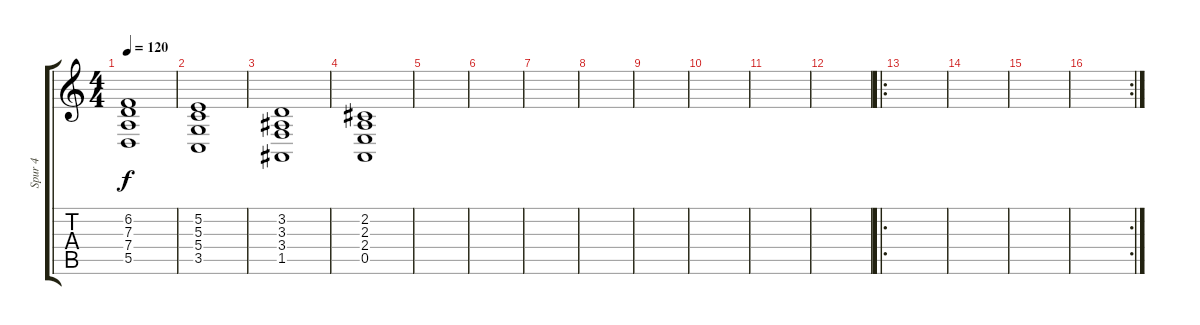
\track ("Spur 4" "Spur 4") {instrument seashore}
\staff {score tabs}
\tuning (E4 B3 G3 D3 A2 E2) {hide}
\ts (4 4)
\tempo 120
\clef g2
\ks c
(6.2 7.3 7.4 5.5).1{dy f instrument seashore} |
(5.2 5.3 5.4 3.5).1 |
(3.2 3.3 3.4 1.5).1 |
(2.2 2.3 2.4 0.5).1 |
|
|
|
|
|
|
|
|
\ro
|
|
|
\rc 2
